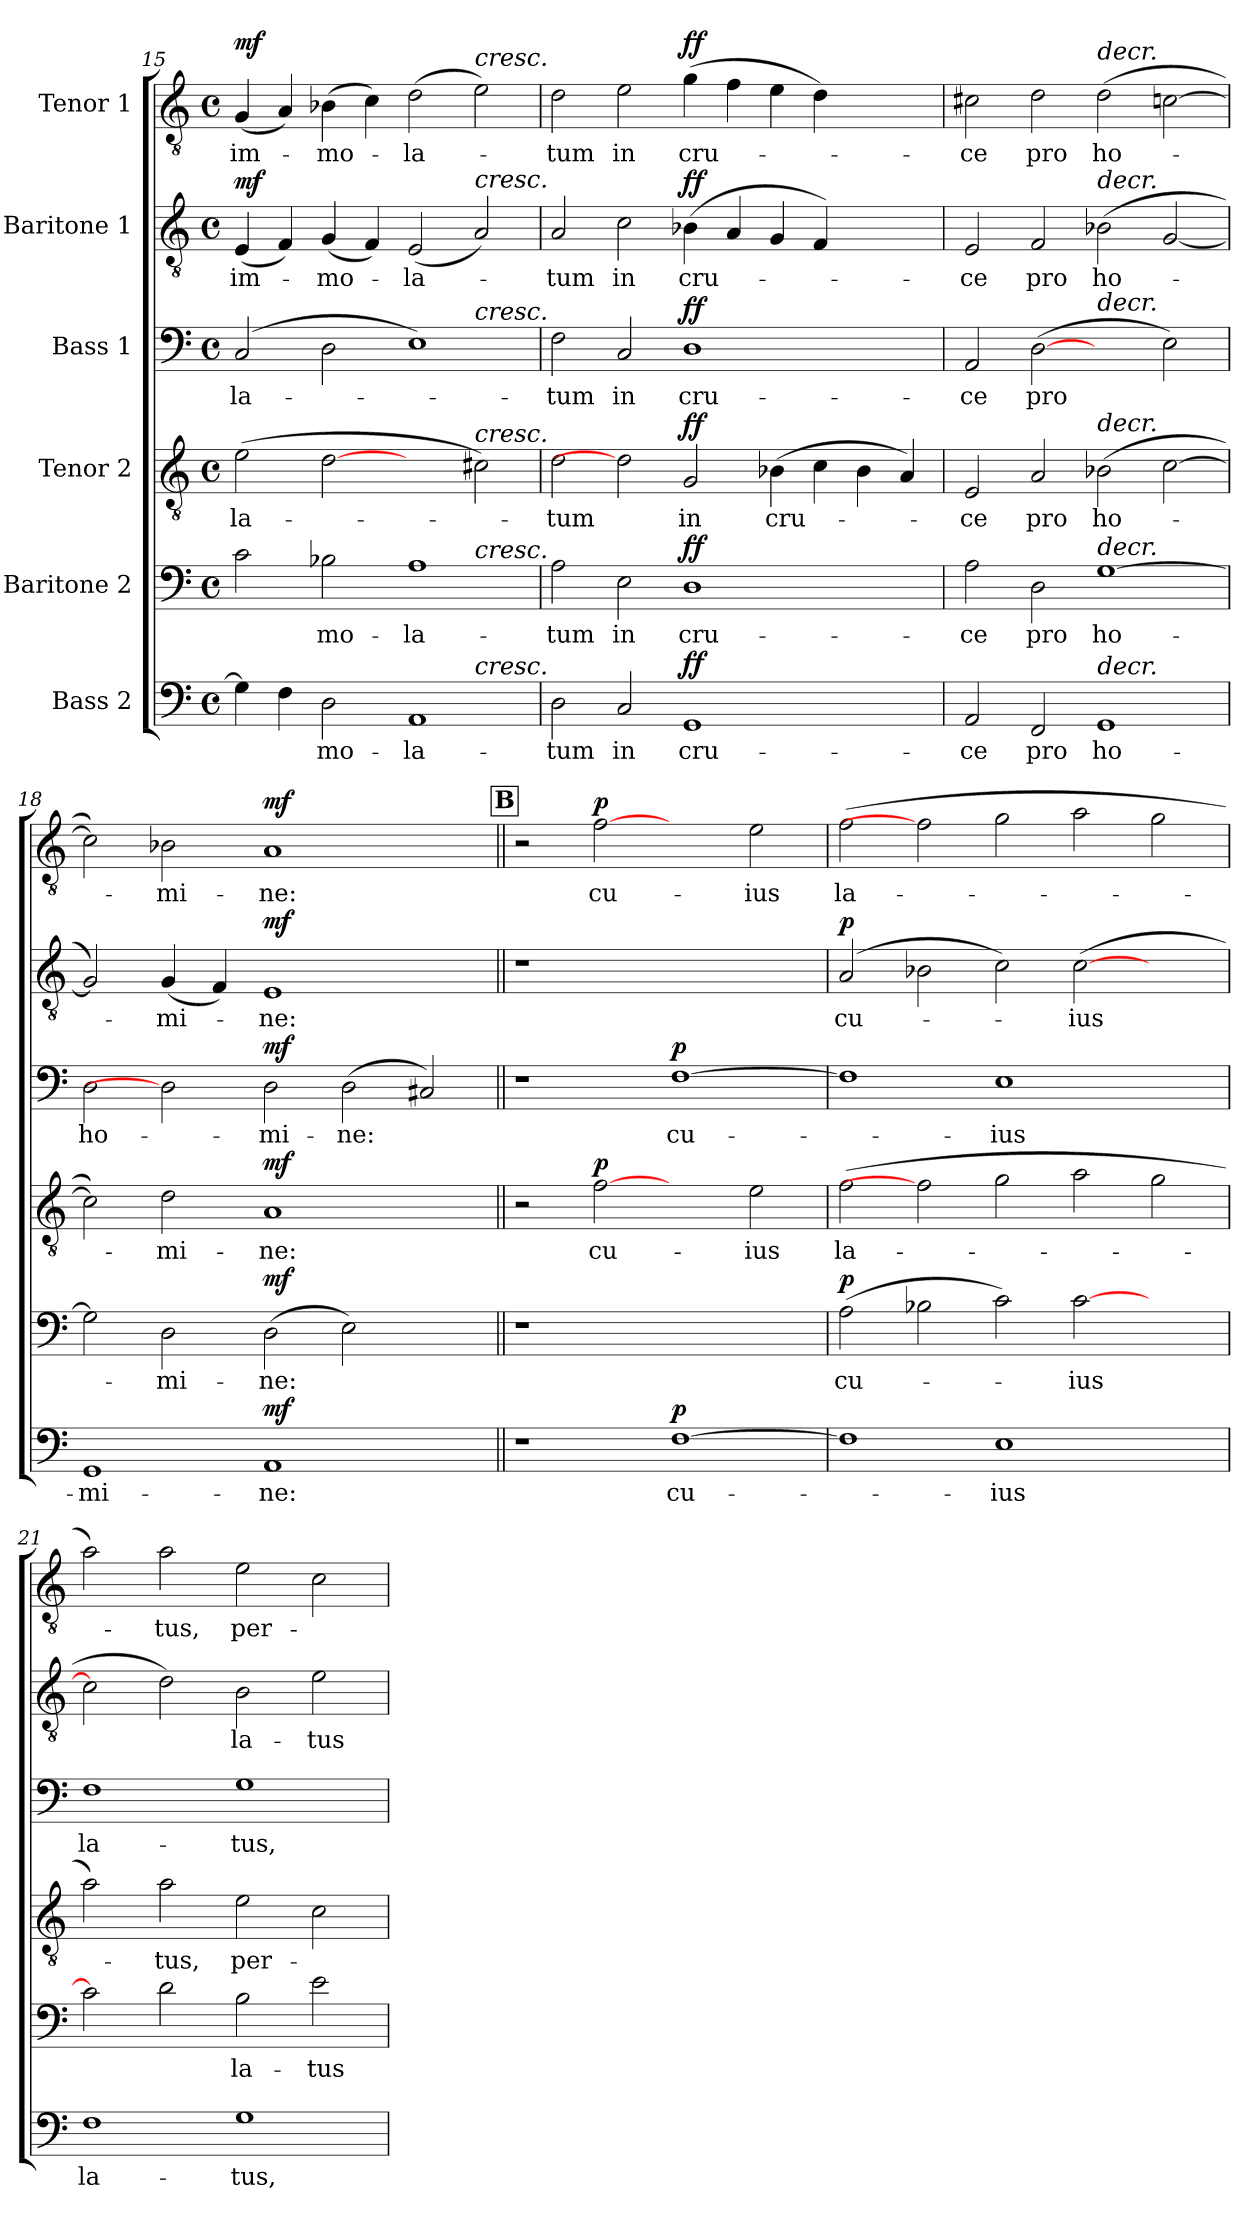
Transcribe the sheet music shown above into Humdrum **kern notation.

**kern	**text	**dynam	**kern	**text	**dynam	**kern	**text	**dynam	**kern	**text	**dynam	**kern	**text	**dynam	**kern	**text	**dynam
*part6	*part6	*part6	*part5	*part5	*part5	*part4	*part4	*part4	*part3	*part3	*part3	*part2	*part2	*part2	*part1	*part1	*part1
*staff6	*staff6	*staff6	*staff5	*staff5	*staff5	*staff4	*staff4	*staff4	*staff3	*staff3	*staff3	*staff2	*staff2	*staff2	*staff1	*staff1	*staff1
*I"Bass 2	*	*	*I"Baritone 2	*	*	*I"Tenor 2	*	*	*I"Bass 1	*	*	*I"Baritone 1	*	*	*I"Tenor 1	*	*
*clefF4	*	*	*clefF4	*	*	*clefGv2	*	*	*clefF4	*	*	*clefGv2	*	*	*clefGv2	*	*
*k[]	*	*	*k[]	*	*	*k[]	*	*	*k[]	*	*	*k[]	*	*	*k[]	*	*
*C:	*	*	*C:	*	*	*C:	*	*	*C:	*	*	*C:	*	*	*C:	*	*
*M4/4	*	*	*M4/4	*	*	*M4/4	*	*	*M4/4	*	*	*M4/4	*	*	*M4/4	*	*
*met(c)	*	*	*met(c)	*	*	*met(c)	*	*	*met(c)	*	*	*met(c)	*	*	*met(c)	*	*
=15	=15	=15	=15	=15	=15	=15	=15	=15	=15	=15	=15	=15	=15	=15	=15	=15	=15
!	!	!	!	!	!	!	!LO:LY:b	!	!	!LO:LY:b	!	!	!LO:LY:b	!LO:DY:a	!	!LO:LY:b	!LO:DY:a
*^	*	*	*^	*	*	*	*	*	*^	*	*	*	*	*	*	*	*
4G\]	1.ryy	.	.	2c\	1.ryy	.	.	(>2e\	-la-	.	(>2C/	1.ryy	-la-	.	(<4E/	im-	mf	(<4G/	im-	mf
4F\	.	.	.	.	.	.	.	.	.	.	.	.	.	.	4F/)	.	.	4A/)	.	.
!	!	!LO:LY:b	!	!	!	!LO:LY:b	!	!	!	!	!	!	!	!	!	!LO:LY:b	!	!	!LO:LY:b	!
2D\	.	-mo-	.	2B-X\	.	-mo-	.	[2d	.	.	2D\	.	.	.	(<4G/	-mo-	.	(>4B-X\	-mo-	.
.	.	.	.	.	.	.	.	.	.	.	.	.	.	.	4F/)	.	.	4c\)	.	.
!	!	!LO:LY:b	!	!	!	!LO:LY:b	!	!	!	!	!	!	!	!	!	!LO:LY:b	!	!	!LO:LY:b	!
1AA	.	-la-	.	1A	.	-la-	.	2ryy	.	.	1E)	.	.	.	(<2E/	-la-	.	(>2d\	-la-	.
!	!	!	!	!	!	!	!	!	!	!	!	!	!	!	!	!	!	!LO:TX:a:i:t=cresc.	!	!
!	!	!	!	!	!	!	!	!	!	!	!	!	!	!	!LO:TX:a:i:t=cresc.	!	!	!	!	!
!	!	!	!	!	!	!	!	!	!	!	!	!LO:TX:a:i:t=cresc.	!	!	!	!	!	!	!	!
!	!	!	!	!	!	!	!	!LO:TX:a:i:t=cresc.	!	!	!	!	!	!	!	!	!	!	!	!
!	!	!	!	!	!LO:TX:a:i:t=cresc.	!	!	!	!	!	!	!	!	!	!	!	!	!	!	!
!	!LO:TX:a:i:t=cresc.	!	!	!	!	!	!	!	!	!	!	!	!	!	!	!	!	!	!	!
.	2ryy	.	.	.	2ryy	.	.	2c#X\)	.	.	.	2ryy	.	.	2A/)	.	.	2e\)	.	.
=16	=16	=16	=16	=16	=16	=16	=16	=16	=16	=16	=16	=16	=16	=16	=16	=16	=16	=16	=16	=16
!	!	!LO:LY:b	!	!	!	!LO:LY:b	!	!	!LO:LY:b	!	!	!	!LO:LY:b	!	!	!LO:LY:b	!	!	!LO:LY:b	!
*v	*v	*	*	*	*	*	*	*	*	*	*v	*v	*	*	*	*	*	*	*	*
*	*	*	*v	*v	*	*	*	*	*	*	*	*	*	*	*	*	*	*
2D\	-tum	.	2A\	-tum	.	2d\	-tum	.	2F\	-tum	.	2A/	-tum	.	2d\	-tum	.
!	!LO:LY:b	!	!	!LO:LY:b	!	!	!	!	!	!LO:LY:b	!	!	!LO:LY:b	!	!	!LO:LY:b	!
2C/	in	.	2E\	in	.	2d]	.	.	2C/	in	.	2c\	in	.	2e\	in	.
!	!LO:LY:b	!LO:DY:a	!	!LO:LY:b	!LO:DY:a	!	!LO:LY:b	!LO:DY:a	!	!LO:LY:b	!LO:DY:a	!	!LO:LY:b	!LO:DY:a	!	!LO:LY:b	!LO:DY:a
1GG	cru-	ff	1D	cru-	ff	2G/	in	ff	1D	cru-	ff	(>4B-X\	cru-	ff	(>4g\	cru-	ff
.	.	.	.	.	.	.	.	.	.	.	.	4A/	.	.	4f\	.	.
!	!	!	!	!	!	!	!LO:LY:b	!	!	!	!	!	!	!	!	!	!
.	.	.	.	.	.	(>4B-X\	cru-	.	.	.	.	4G/	.	.	4e\	.	.
.	.	.	.	.	.	4c\	.	.	.	.	.	4F/)	.	.	4d\)	.	.
2ryy	.	.	2ryy	.	.	4B-\	.	.	2ryy	.	.	2ryy	.	.	2ryy	.	.
.	.	.	.	.	.	4A/)	.	.	.	.	.	.	.	.	.	.	.
!!LO:PB:g=z
=17	=17	=17	=17	=17	=17	=17	=17	=17	=17	=17	=17	=17	=17	=17	=17	=17	=17
!	!LO:LY:b	!	!	!LO:LY:b	!	!	!LO:LY:b	!	!	!LO:LY:b	!	!	!LO:LY:b	!	!	!LO:LY:b	!
2AA/	-ce	.	2A\	-ce	.	2E/	-ce	.	2AA/	-ce	.	2E/	-ce	.	2c#X\	-ce	.
!	!LO:LY:b	!	!	!LO:LY:b	!	!	!LO:LY:b	!	!	!LO:LY:b	!	!	!LO:LY:b	!	!	!LO:LY:b	!
2FF/	pro	.	2D\	pro	.	2A/	pro	.	(>[2D	pro	.	2F/	pro	.	2d\	pro	.
!	!	!	!	!	!	!	!	!	!	!	!	!	!	!	!LO:TX:a:i:t=decr.	!	!
!	!	!	!	!	!	!	!	!	!	!	!	!LO:TX:a:i:t=decr.	!	!	!	!	!
!	!	!	!	!	!	!	!	!	!LO:TX:a:i:t=decr.	!	!	!	!	!	!	!	!
!	!	!	!	!	!	!LO:TX:a:i:t=decr.	!	!	!	!	!	!	!	!	!	!	!
!	!	!	!LO:TX:a:i:t=decr.	!	!	!	!	!	!	!	!	!	!	!	!	!	!
!LO:TX:a:i:t=decr.	!	!	!	!	!	!	!	!	!	!	!	!	!	!	!	!	!
!	!LO:LY:b	!	!	!LO:LY:b	!	!	!LO:LY:b	!	!	!	!	!	!LO:LY:b	!	!	!LO:LY:b	!
1GG	ho-	.	[1G	ho-	.	(>2B-X\	ho-	.	2ryy	.	.	(>2B-X\	ho-	.	(>2d\	ho-	.
.	.	.	.	.	.	[2c\	.	.	2E\)	.	.	[2G/	.	.	[2cn\	.	.
=18	=18	=18	=18	=18	=18	=18	=18	=18	=18	=18	=18	=18	=18	=18	=18	=18	=18
!	!LO:LY:b	!	!	!	!	!	!	!	!	!LO:LY:b	!	!	!	!	!	!	!
1GG	-mi-	.	2G\]	.	.	2c\])	.	.	2D\	ho-	.	2G/])	.	.	2c\])	.	.
!	!	!	!	!LO:LY:b	!	!	!LO:LY:b	!	!	!	!	!	!LO:LY:b	!	!	!LO:LY:b	!
.	.	.	2D\	-mi-	.	2d\	-mi-	.	2D]	.	.	(<4G/	-mi-	.	2B-X\	-mi-	.
.	.	.	.	.	.	.	.	.	.	.	.	4F/)	.	.	.	.	.
!	!LO:LY:b	!LO:DY:a	!	!LO:LY:b	!LO:DY:a	!	!LO:LY:b	!LO:DY:a	!	!LO:LY:b	!LO:DY:a	!	!LO:LY:b	!LO:DY:a	!	!LO:LY:b	!LO:DY:a
1AA	-ne:	mf	(>2D\	-ne:	mf	1A	-ne:	mf	2D\	-mi-	mf	1E	-ne:	mf	1A	-ne:	mf
!	!	!	!	!	!	!	!	!	!	!LO:LY:b	!	!	!	!	!	!	!
.	.	.	2E\)	.	.	.	.	.	(>2D\	-ne:	.	.	.	.	.	.	.
2ryy	.	.	2ryy	.	.	2ryy	.	.	2C#X/)	.	.	2ryy	.	.	2ryy	.	.
!!LO:REH:place=s1:a:B:fs=9.3:t=B
=19||	=19||	=19||	=19||	=19||	=19||	=19||	=19||	=19||	=19||	=19||	=19||	=19||	=19||	=19||	=19||	=19||	=19||
1r	.	.	1r	.	.	2r	.	.	1r	.	.	1r	.	.	2r	.	.
!	!	!	!	!	!	!	!LO:LY:b	!LO:DY:a	!	!	!	!	!	!	!	!LO:LY:b	!LO:DY:a
.	.	.	.	.	.	[2f	cu-	p	.	.	.	.	.	.	[2f!	cu-	p
!	!LO:LY:b	!LO:DY:a	!	!	!	!	!	!	!	!LO:LY:b	!LO:DY:a	!	!	!	!	!	!
[1F	cu-	p	1ryy	.	.	2ryy	.	.	[1F!	cu-	p	1ryy	.	.	2ryy	.	.
!	!	!	!	!	!	!	!LO:LY:b	!	!	!	!	!	!	!	!	!LO:LY:b	!
.	.	.	.	.	.	2e\	-ius	.	.	.	.	.	.	.	2e!\	-ius	.
=20	=20	=20	=20	=20	=20	=20	=20	=20	=20	=20	=20	=20	=20	=20	=20	=20	=20
!	!	!	!	!LO:LY:b	!LO:DY:a	!	!LO:LY:b	!	!	!	!	!	!LO:LY:b	!LO:DY:a	!	!LO:LY:b	!
1F]	.	.	(>2A!\	cu-	p	(>2f\	la-	.	1F!]	.	.	(>2A/	cu-	p	(>2f!\	la-	.
.	.	.	2B-X!\	.	.	2f]	.	.	.	.	.	2B-X\	.	.	2f!]	.	.
!	!LO:LY:b	!	!	!	!	!	!	!	!	!LO:LY:b	!	!	!	!	!	!	!
1E	-ius	.	2c!\)	.	.	2g\	.	.	1E!	-ius	.	2c\)	.	.	2g!\	.	.
!	!	!	!	!LO:LY:b	!	!	!	!	!	!	!	!	!LO:LY:b	!	!	!	!
.	.	.	[2c!\	-ius	.	2a\	.	.	.	.	.	(>[2c\	-ius	.	2a!\	.	.
2ryy	.	.	2ryy	.	.	2g\	.	.	2ryy	.	.	2ryy	.	.	2g!\	.	.
=21	=21	=21	=21	=21	=21	=21	=21	=21	=21	=21	=21	=21	=21	=21	=21	=21	=21
!	!LO:LY:b	!	!	!	!	!	!	!	!	!LO:LY:b	!	!	!	!	!	!	!
1F	la-	.	2c!\]	.	.	2a\)	.	.	1F!	la-	.	2c\]	.	.	2a!\)	.	.
!	!	!	!	!	!	!	!LO:LY:b	!	!	!	!	!	!	!	!	!LO:LY:b	!
.	.	.	2d!\	.	.	2a\	-tus,	.	.	.	.	2d\)	.	.	2a!\	-tus,	.
!	!LO:LY:b	!	!	!LO:LY:b	!	!	!LO:LY:b	!	!	!LO:LY:b	!	!	!LO:LY:b	!	!	!LO:LY:b	!
1G	-tus,	.	2B!\	la-	.	2e\	per-	.	1G!	-tus,	.	2B\	la-	.	2e!\	per-	.
!	!	!	!	!LO:LY:b	!	!	!	!	!	!	!	!	!LO:LY:b	!	!	!	!
.	.	.	2e!\	-tus	.	2c\	.	.	.	.	.	2e\	-tus	.	2c!\	.	.
=	=	=	=	=	=	=	=	=	=	=	=	=	=	=	=	=	=
*-	*-	*-	*-	*-	*-	*-	*-	*-	*-	*-	*-	*-	*-	*-	*-	*-	*-
